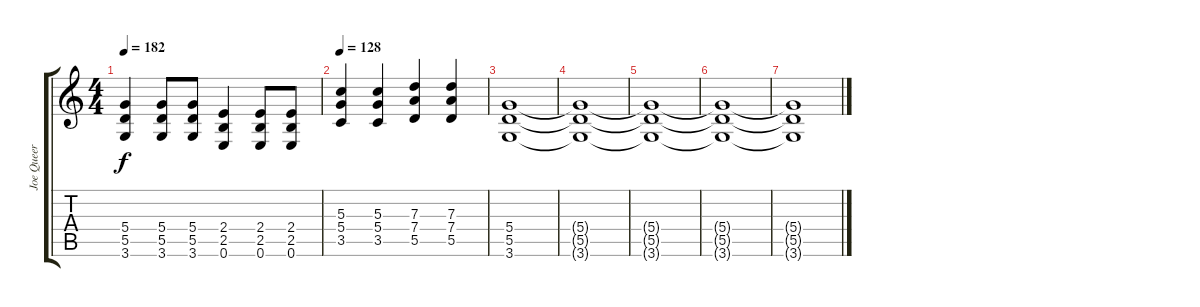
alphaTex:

\track ("Joe Queer" "Joe Queer") {instrument distortionguitar}
\staff {score tabs}
\tuning (E4 B3 G3 D3 A2 E2) {hide}
\ts (4 4)
\tempo 182
\clef g2
\ks c
(5.4 5.5 3.6).4{dy f} (5.4 5.5 3.6).8 (5.4 5.5 3.6).8 (2.4 2.5 0.6).4 (2.4 2.5 0.6).8 (2.4 2.5 0.6).8 |
\tempo 128
(5.3 5.4 3.5).4 (5.3 5.4 3.5).4 (7.3 7.4 5.5).4 (7.3 7.4 5.5).4 |
(5.4 5.5 3.6).1 |
(5.4{t} 5.5{t} 3.6{t}).1{volume 0} |
(5.4{t} 5.5{t} 3.6{t}).1 |
(5.4{t} 5.5{t} 3.6{t}).1 |
(5.4{t} 5.5{t} 3.6{t}).1
